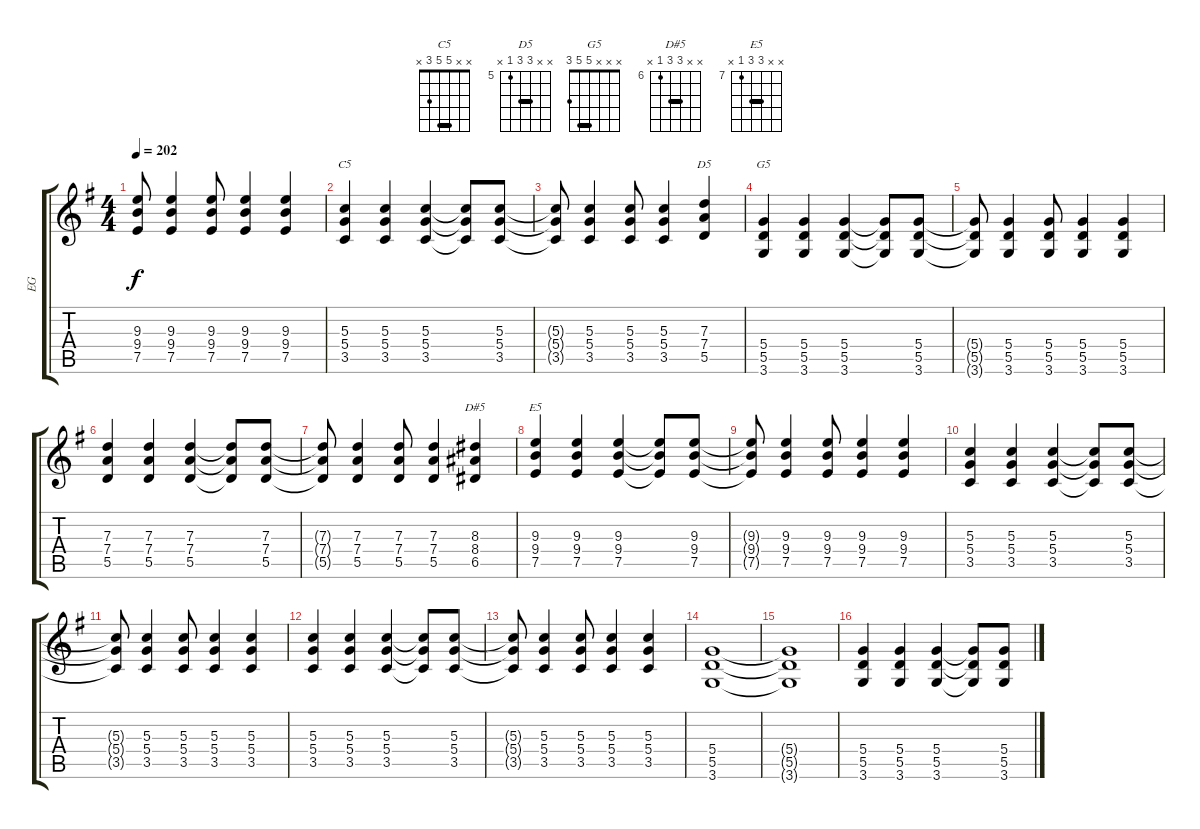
\track ("EG" "EG") {instrument overdrivenguitar}
\staff {score tabs}
\tuning (E4 B3 G3 D3 A2 E2) {hide}
\chord ("C5" x x 5 5 3 x) {barre 5}
\chord ("D5" x x 7 7 5 x) {firstfret 5 barre 7}
\chord ("G5" x x x 5 5 3) {barre 5}
\chord ("D#5" x x 8 8 6 x) {firstfret 6 barre 8}
\chord ("E5" x x 9 9 7 x) {firstfret 7 barre 9}
\ts (4 4)
\tempo 202
\clef g2
\ks g
(9.3{t} 9.4{t} 7.5{t}).8{dy f} (9.3 9.4 7.5).4 (9.3 9.4 7.5).8 (9.3 9.4 7.5).4 (9.3 9.4 7.5).4 |
(5.3 5.4 3.5).4{ch "C5"} (5.3 5.4 3.5).4 (5.3 5.4 3.5).4 (5.3{t} 5.4{t} 3.5{t}).8 (5.3 5.4 3.5).8 |
(5.3{t} 5.4{t} 3.5{t}).8 (5.3 5.4 3.5).4 (5.3 5.4 3.5).8 (5.3 5.4 3.5).4 (7.3 7.4 5.5).4{ch "D5"} |
(5.4 5.5 3.6).4{ch "G5"} (5.4 5.5 3.6).4 (5.4 5.5 3.6).4 (5.4{t} 5.5{t} 3.6{t}).8 (5.4 5.5 3.6).8 |
(5.4{t} 5.5{t} 3.6{t}).8 (5.4 5.5 3.6).4 (5.4 5.5 3.6).8 (5.4 5.5 3.6).4 (5.4 5.5 3.6).4 |
(7.3 7.4 5.5).4 (7.3 7.4 5.5).4 (7.3 7.4 5.5).4 (7.3{t} 7.4{t} 5.5{t}).8 (7.3 7.4 5.5).8 |
(7.3{t} 7.4{t} 5.5{t}).8 (7.3 7.4 5.5).4 (7.3 7.4 5.5).8 (7.3 7.4 5.5).4 (8.3 8.4 6.5).4{ch "D#5"} |
(9.3 9.4 7.5).4{ch "E5"} (9.3 9.4 7.5).4 (9.3 9.4 7.5).4 (9.3{t} 9.4{t} 7.5{t}).8 (9.3 9.4 7.5).8 |
(9.3{t} 9.4{t} 7.5{t}).8 (9.3 9.4 7.5).4 (9.3 9.4 7.5).8 (9.3 9.4 7.5).4 (9.3 9.4 7.5).4 |
(5.3 5.4 3.5).4 (5.3 5.4 3.5).4 (5.3 5.4 3.5).4 (5.3{t} 5.4{t} 3.5{t}).8 (5.3 5.4 3.5).8 |
(5.3{t} 5.4{t} 3.5{t}).8 (5.3 5.4 3.5).4 (5.3 5.4 3.5).8 (5.3 5.4 3.5).4 (5.3 5.4 3.5).4 |
(5.3 5.4 3.5).4 (5.3 5.4 3.5).4 (5.3 5.4 3.5).4 (5.3{t} 5.4{t} 3.5{t}).8 (5.3 5.4 3.5).8 |
(5.3{t} 5.4{t} 3.5{t}).8 (5.3 5.4 3.5).4 (5.3 5.4 3.5).8 (5.3 5.4 3.5).4 (5.3 5.4 3.5).4 |
(5.4 5.5 3.6).1 |
(5.4{t} 5.5{t} 3.6{t}).1 |
(5.4 5.5 3.6).4 (5.4 5.5 3.6).4 (5.4 5.5 3.6).4 (5.4{t} 5.5{t} 3.6{t}).8 (5.4 5.5 3.6).8
